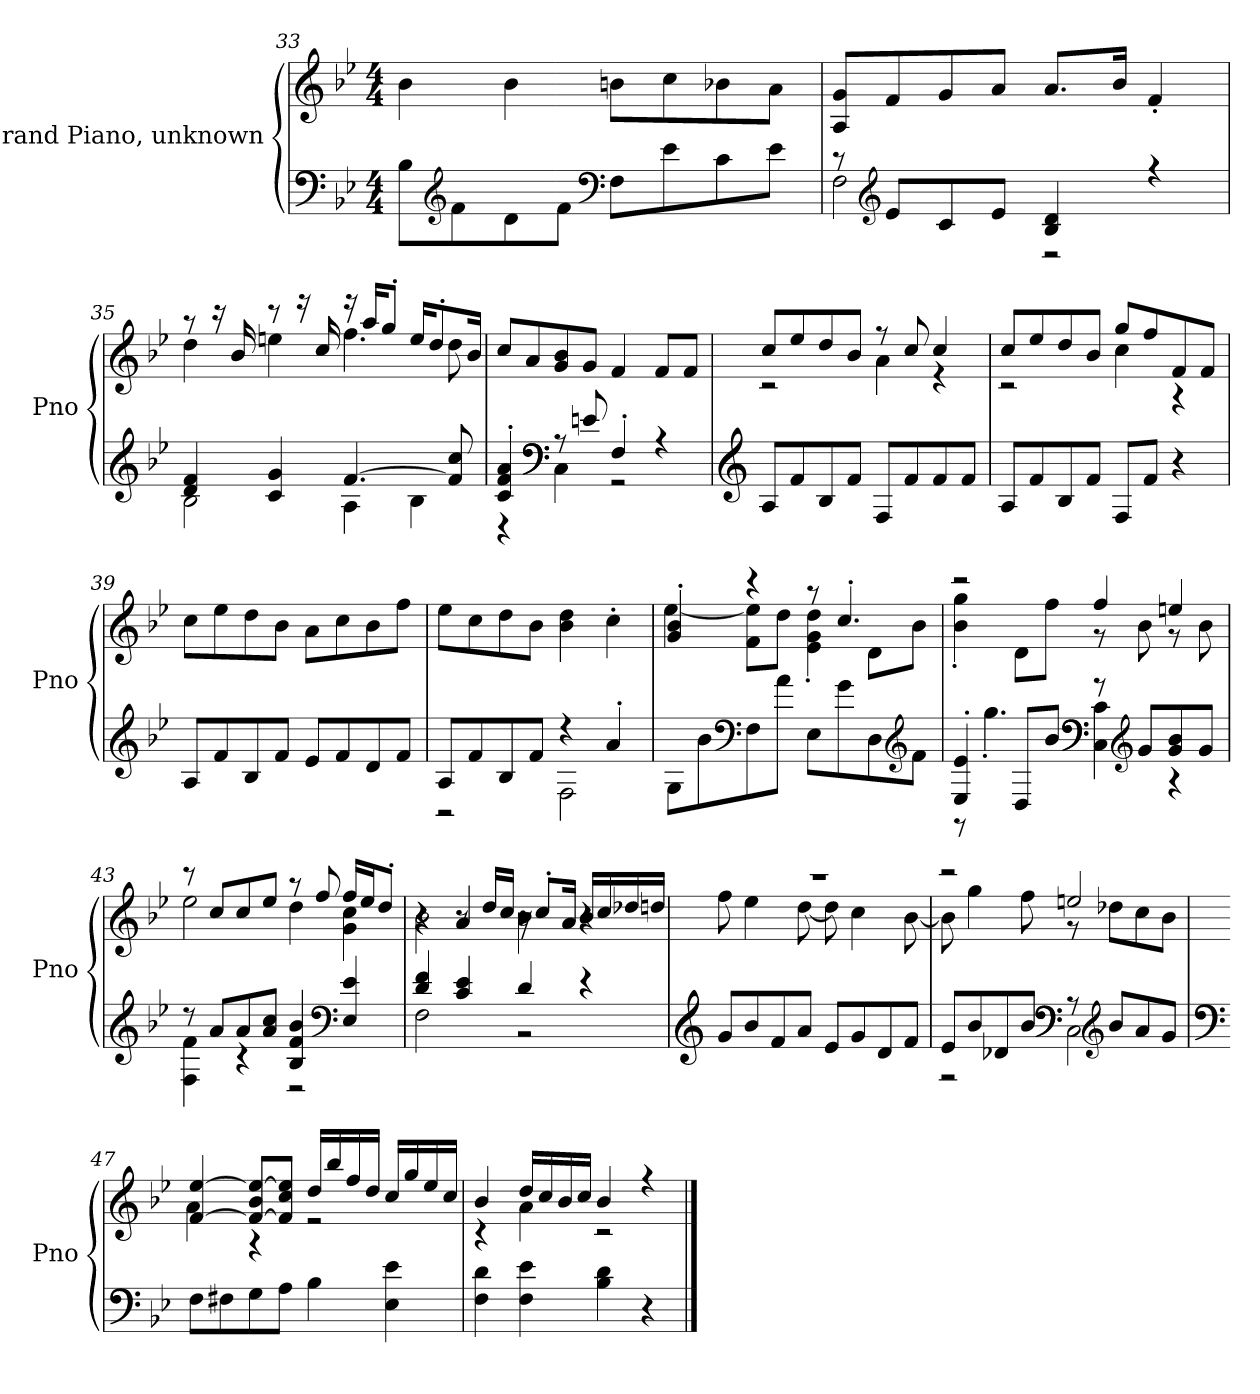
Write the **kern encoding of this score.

**kern	**kern
*part1	*part1
*staff2	*staff1
*I"Grand Piano, unknown	*
*I'Pno	*
*clefF4	*clefG2
*k[b-e-]	*k[b-e-]
*M4/4	*M4/4
=33	=33
8B-\L	4b-\
*clefG2	*
8f\	.
8d\	4b-\
8f\J	.
*clefF4	*
8F\L	8bn\L
8e-\	8cc\
8c\	8b-X\
8e-\J	8a\J
=34	=34
*^	*
8r	2F\	8A/ 8g/L
*clefG2	*	*
8e-/L	.	8f/
8c/	.	8g/
8e-/J	.	8a/J
4B-/ 4d/	2r	8.a/L
.	.	16b-/Jk
4r	.	4f'/
=35	=35	=35
*	*	*^
4d/ 4f/	2B-\	8r	4dd\
.	.	16r	.
.	.	16b-/	.
4c/ 4g/	.	8r	4een\
.	.	16r	.
.	.	16cc/	.
[4.f/	4A\	16r	4.ff\
.	.	16aa/KL	.
.	.	8gg'/J	.
.	4B-\	16ee/KL	.
.	.	8dd'/	.
8f/] 8cc/	.	.	8dd\
.	.	16b-/Jk	.
*	*	*v	*v
!!LO:LB:g=z
=36	=36	=36
4c/' 4f/' 4a/'	4r	8cc/L
.	.	8a/
*clefF4	*	*
8r	4C\	8g/ 8b-/
8en/	.	8g/J
4F'/	2r	4f/
4r	.	8f/L
.	.	8f/J
*v	*v	*
=37	=37
*clefG2	*
*	*^
8A/L	8cc/L	2r
8f/	8ee-/	.
8B-/	8dd/	.
8f/J	8b-/J	.
8F/L	8r	4a\
8f/	8cc/	.
8f/	4cc/	4r
8f/J	.	.
=38	=38	=38
8A/L	8cc/L	2r
8f/	8ee-/	.
8B-/	8dd/	.
8f/J	8b-/J	.
8F/L	8gg/L	4cc\
8f/J	8ff/	.
4r	8f/	4r
.	8f/J	.
*	*v	*v
=39	=39
8A/L	8cc\L
8f/	8ee-\
8B-/	8dd\
8f/J	8b-\J
8e-/L	8a\L
8f/	8cc\
8d/	8b-\
8f/J	8ff\J
=40	=40
*^	*
8A/L	2r	8ee-\L
8f/	.	8cc\
8B-/	.	8dd\
8f/J	.	8b-\J
4r	2F\	4b-\ 4dd\
4a'/	.	4cc'\
*v	*v	*
!!LO:LB:g=z
=41	=41
*	*^
8G\L	4g/' 4b-/'	[4ee-\
8b-\	.	.
*clefF4	*	*
8F\	4r	8f\ 8ee-\]L
8a\J	.	8dd\J
8E-\L	8r	4e-\' 4g\' 4dd\'
8g\	4.cc'/	.
8D\	.	8d\L
*clefG2	*	*
8f\J	.	8b-\J
=42	=42	=42
*^	*	*
4E-/' 4e-/'	8r	2r	4b-\' 4gg\'
.	4.gg'\	.	.
8D/L	.	.	8d\L
8b-/J	.	.	8ff\J
*clefF4	*	*	*
8r	4C\ 4c\	4ff/	8r
*clefG2	*	*	*
8g/L	.	.	8b-\
8g/ 8b-/	4r	4een/	8r
8g/J	.	.	8b-\
=43	=43	=43	=43
8r	4F\ 4f\	8r	2ee-\
8a/L	.	8cc/L	.
8a/	4r	8cc/	.
8a/ 8cc/J	.	8ee-/J	.
4B-/ 4f/ 4b-/	2r	8r	4dd\
.	.	8ff/	.
*clefF4	*	*	*
4E-/ 4e-/	.	16ff/LL	4g\ 4cc\
.	.	16ee-/J	.
.	.	8dd'/J	.
!!LO:PB:g=z
=44	=44	=44	=44
*	*	*	*^
4d/ 4f/	2F\	4r	2b-\	4r
4c/ 4e-/	.	8r	.	4a/
.	.	16dd/LL	.	.
.	.	16cc/JJ	.	.
4d/	2r	16r	4b-\	2r
.	.	8cc'/L	.	.
.	.	16a/Jk	.	.
4r	.	16b-/LL	4r	.
.	.	16cc/	.	.
.	.	16dd-X/	.	.
.	.	16ddn/JJ	.	.
*v	*v	*	*	*
*	*v	*v	*v
=45	=45
*clefG2	*
*	*^
8g/L	1r	8ff\
8b-/	.	4ee-\
8f/	.	.
8a/J	.	[8dd\
8e-/L	.	8dd\]
8g/	.	4cc\
8d/	.	.
8f/J	.	[8b-\
=46	=46	=46
*^	*	*
8e-/L	2r	2r	8b-\]
8b-/	.	.	4gg\
8d-X/	.	.	.
8b-/J	.	.	8ff\
*clefF4	*	*	*
8r	2C\	2een/	8r
*clefG2	*	*	*
8b-/L	.	.	8dd-X\L
8a/	.	.	8cc\
8g/J	.	.	8b-\J
*v	*v	*	*
!!LO:LB:g=z	!!
=47	=47	=47
*clefF4	*	*
8F\L	[4f/ [4ee-/	4a\
8F#X\	.	.
8G\	8f/_ 8b-/ 8ee-/_L	4r
8A\J	8f/] 8cc/ 8ee-/]J	.
4B-\	16dd/LL	2r
.	16bb-/	.
.	16ff/	.
.	16dd/JJ	.
4E-\ 4e-\	16cc/LL	.
.	16gg/	.
.	16ee-/	.
.	16cc/JJ	.
=48	=48	=48
4F\ 4d\	4b-/	4r
4F\ 4e-\	16dd/LL	4a\
.	16cc/	.
.	16b-/	.
.	16cc/JJ	.
4B-\ 4d\	4b-/	2r
4r	4r	.
*	*v	*v
==	==
*-	*-
